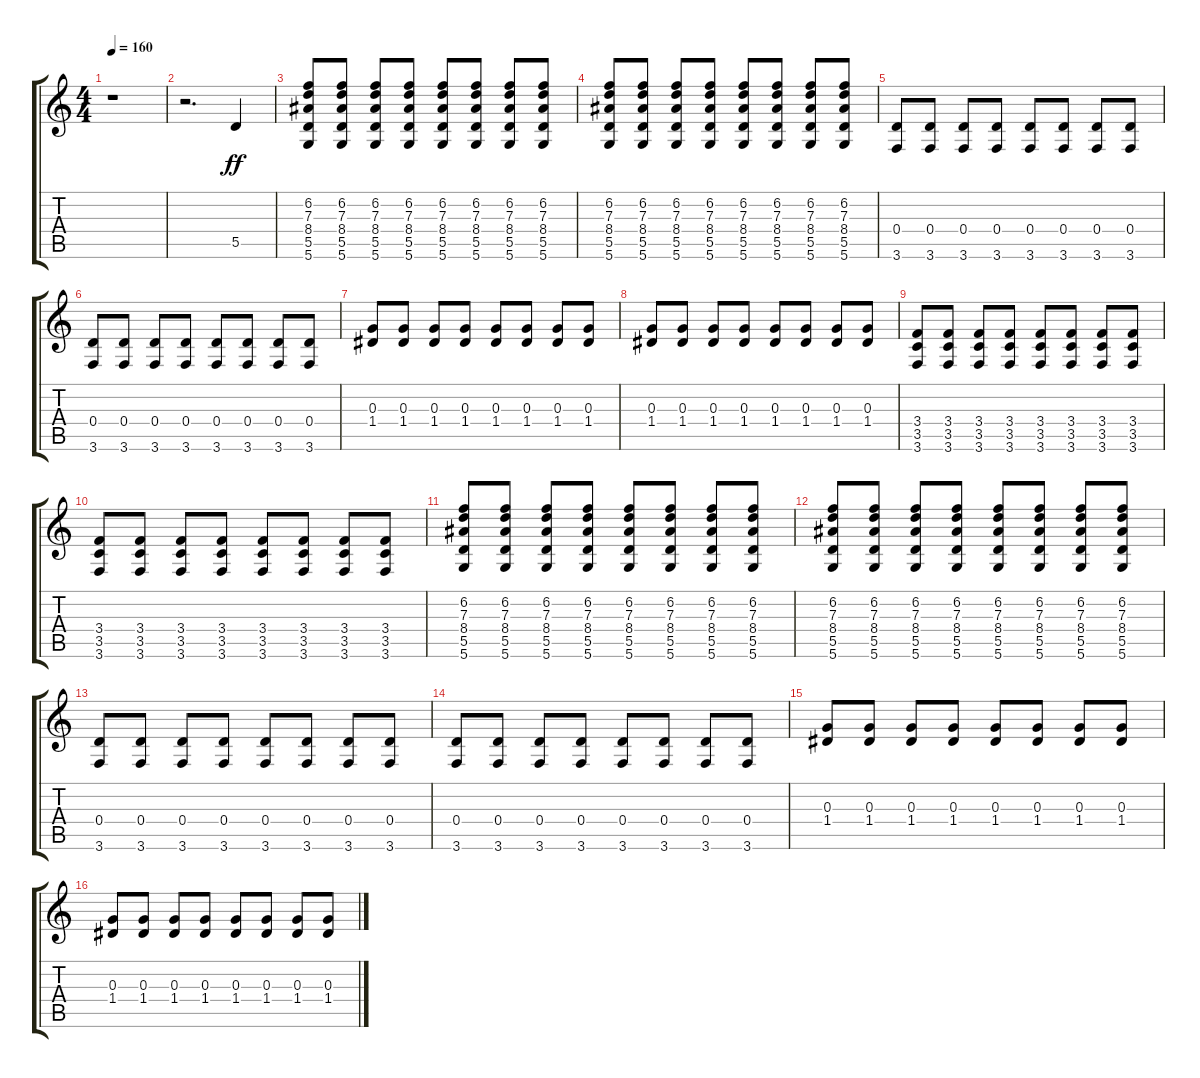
\track "" {instrument overdrivenguitar}
\staff {score tabs}
\tuning (E4 B3 G3 D3 A2 D2) {hide}
\ts (4 4)
\tempo 160
\clef g2
\ks c
r.1{dy ff instrument overdrivenguitar} |
r.2{d} 5.5.4 |
(6.2 7.3 8.4 5.5 5.6).8 (6.2 7.3 8.4 5.5 5.6).8 (6.2 7.3 8.4 5.5 5.6).8 (6.2 7.3 8.4 5.5 5.6).8 (6.2 7.3 8.4 5.5 5.6).8 (6.2 7.3 8.4 5.5 5.6).8 (6.2 7.3 8.4 5.5 5.6).8 (6.2 7.3 8.4 5.5 5.6).8 |
(6.2 7.3 8.4 5.5 5.6).8 (6.2 7.3 8.4 5.5 5.6).8 (6.2 7.3 8.4 5.5 5.6).8 (6.2 7.3 8.4 5.5 5.6).8 (6.2 7.3 8.4 5.5 5.6).8 (6.2 7.3 8.4 5.5 5.6).8 (6.2 7.3 8.4 5.5 5.6).8 (6.2 7.3 8.4 5.5 5.6).8 |
(0.4 3.6).8 (0.4 3.6).8 (0.4 3.6).8 (0.4 3.6).8 (0.4 3.6).8 (0.4 3.6).8 (0.4 3.6).8 (0.4 3.6).8 |
(0.4 3.6).8 (0.4 3.6).8 (0.4 3.6).8 (0.4 3.6).8 (0.4 3.6).8 (0.4 3.6).8 (0.4 3.6).8 (0.4 3.6).8 |
(0.3 1.4).8 (0.3 1.4).8 (0.3 1.4).8 (0.3 1.4).8 (0.3 1.4).8 (0.3 1.4).8 (0.3 1.4).8 (0.3 1.4).8 |
(0.3 1.4).8 (0.3 1.4).8 (0.3 1.4).8 (0.3 1.4).8 (0.3 1.4).8 (0.3 1.4).8 (0.3 1.4).8 (0.3 1.4).8 |
(3.4 3.5 3.6).8 (3.4 3.5 3.6).8 (3.4 3.5 3.6).8 (3.4 3.5 3.6).8 (3.4 3.5 3.6).8 (3.4 3.5 3.6).8 (3.4 3.5 3.6).8 (3.4 3.5 3.6).8 |
(3.4 3.5 3.6).8 (3.4 3.5 3.6).8 (3.4 3.5 3.6).8 (3.4 3.5 3.6).8 (3.4 3.5 3.6).8 (3.4 3.5 3.6).8 (3.4 3.5 3.6).8 (3.4 3.5 3.6).8 |
(6.2 7.3 8.4 5.5 5.6).8 (6.2 7.3 8.4 5.5 5.6).8 (6.2 7.3 8.4 5.5 5.6).8 (6.2 7.3 8.4 5.5 5.6).8 (6.2 7.3 8.4 5.5 5.6).8 (6.2 7.3 8.4 5.5 5.6).8 (6.2 7.3 8.4 5.5 5.6).8 (6.2 7.3 8.4 5.5 5.6).8 |
(6.2 7.3 8.4 5.5 5.6).8 (6.2 7.3 8.4 5.5 5.6).8 (6.2 7.3 8.4 5.5 5.6).8 (6.2 7.3 8.4 5.5 5.6).8 (6.2 7.3 8.4 5.5 5.6).8 (6.2 7.3 8.4 5.5 5.6).8 (6.2 7.3 8.4 5.5 5.6).8 (6.2 7.3 8.4 5.5 5.6).8 |
(0.4 3.6).8 (0.4 3.6).8 (0.4 3.6).8 (0.4 3.6).8 (0.4 3.6).8 (0.4 3.6).8 (0.4 3.6).8 (0.4 3.6).8 |
(0.4 3.6).8 (0.4 3.6).8 (0.4 3.6).8 (0.4 3.6).8 (0.4 3.6).8 (0.4 3.6).8 (0.4 3.6).8 (0.4 3.6).8 |
(0.3 1.4).8 (0.3 1.4).8 (0.3 1.4).8 (0.3 1.4).8 (0.3 1.4).8 (0.3 1.4).8 (0.3 1.4).8 (0.3 1.4).8 |
(0.3 1.4).8 (0.3 1.4).8 (0.3 1.4).8 (0.3 1.4).8 (0.3 1.4).8 (0.3 1.4).8 (0.3 1.4).8 (0.3 1.4).8
